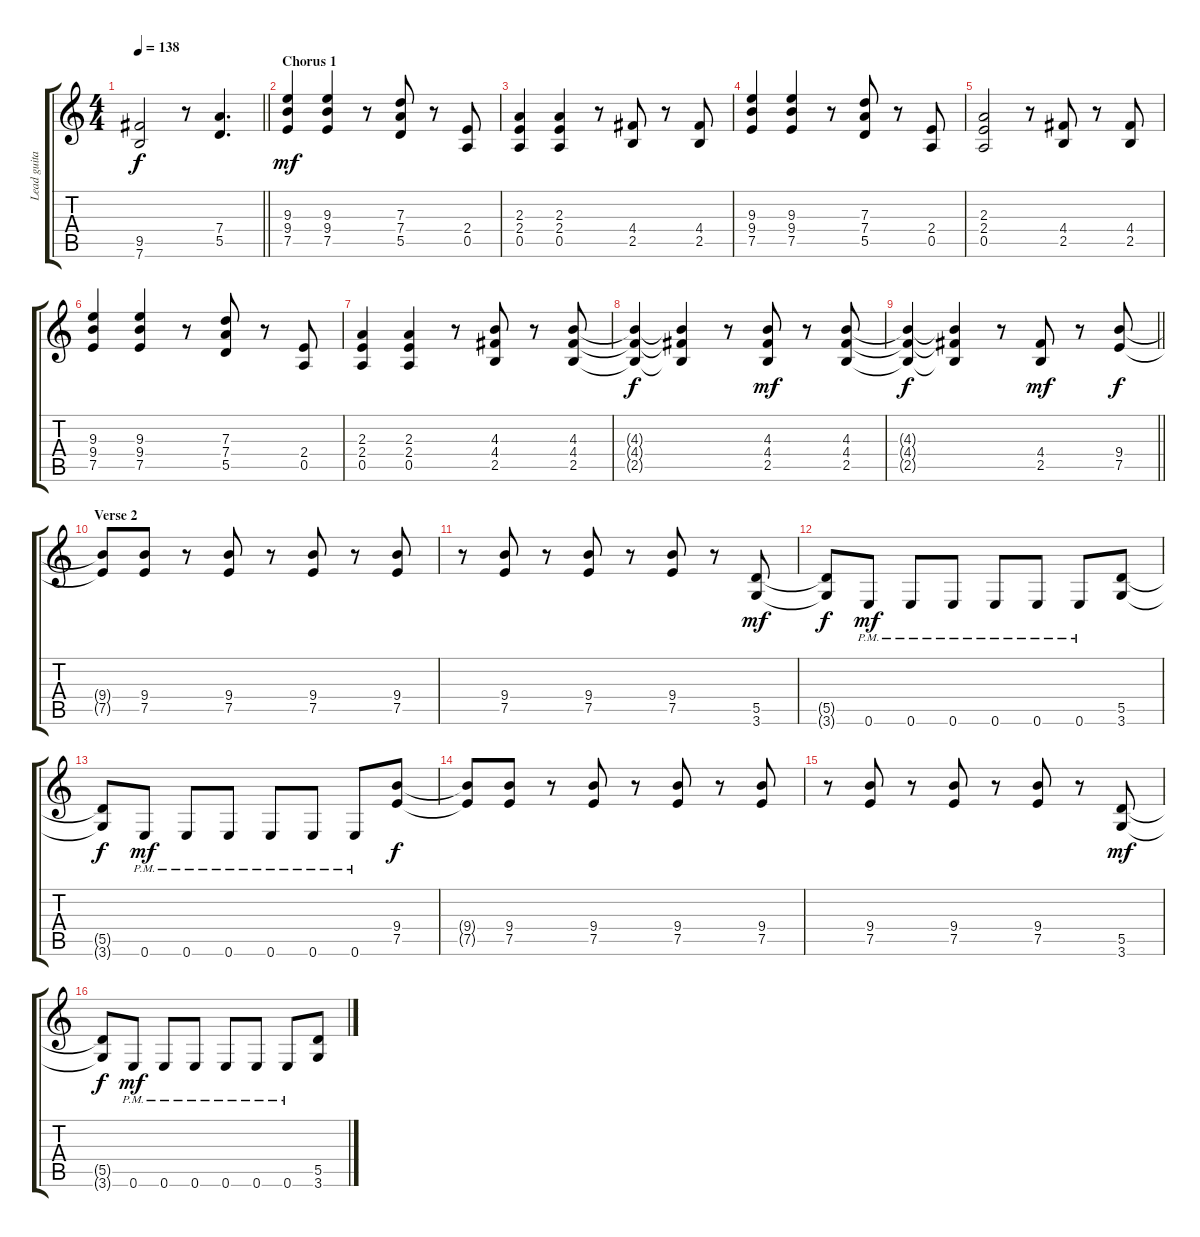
\track ("Lead guitar" "Lead guita") {instrument distortionguitar}
\staff {score tabs}
\tuning (E4 B3 G3 D3 A2 E2) {hide}
\ts (4 4)
\tempo 138
\clef g2
\barLineRight lightlight
\ks c
(9.5{t} 7.6{t}).2{dy f} r.8 (7.4 5.5).4{d} |
\section ("" "Chorus 1")
(9.3 9.4 7.5).4{dy mf} (9.3 9.4 7.5).4 r.8 (7.3 7.4 5.5).8 r.8 (2.4 0.5).8 |
(2.3 2.4 0.5).4 (2.3 2.4 0.5).4 r.8 (4.4 2.5).8 r.8 (4.4 2.5).8 |
(9.3 9.4 7.5).4 (9.3 9.4 7.5).4 r.8 (7.3 7.4 5.5).8 r.8 (2.4 0.5).8 |
(2.3 2.4 0.5).2 r.8 (4.4 2.5).8 r.8 (4.4 2.5).8 |
(9.3 9.4 7.5).4 (9.3 9.4 7.5).4 r.8 (7.3 7.4 5.5).8 r.8 (2.4 0.5).8 |
(2.3 2.4 0.5).4 (2.3 2.4 0.5).4 r.8 (4.3 4.4 2.5).8 r.8 (4.3 4.4 2.5).8 |
(4.3{t} 4.4{t} 2.5{t}).4{dy f} (4.3{t} 4.4{t} 2.5{t}).4 r.8 (4.3 4.4 2.5).8{dy mf} r.8 (4.3 4.4 2.5).8 |
\barLineRight lightlight
(4.3{t} 4.4{t} 2.5{t}).4{dy f} (4.3{t} 4.4{t} 2.5{t}).4 r.8 (4.4 2.5).8{dy mf} r.8 (9.4 7.5).8{dy f} |
\section ("" "Verse 2")
(9.4{t} 7.5{t}).8 (9.4 7.5).8 r.8 (9.4 7.5).8 r.8 (9.4 7.5).8 r.8 (9.4 7.5).8 |
r.8 (9.4 7.5).8 r.8 (9.4 7.5).8 r.8 (9.4 7.5).8 r.8 (5.5 3.6).8{dy mf} |
(5.5{t} 3.6{t}).8{dy f} 0.6{pm}.8{dy mf} 0.6{pm}.8 0.6{pm}.8 0.6{pm}.8 0.6{pm}.8 0.6{pm}.8 (5.5 3.6).8 |
(5.5{t} 3.6{t}).8{dy f} 0.6{pm}.8{dy mf} 0.6{pm}.8 0.6{pm}.8 0.6{pm}.8 0.6{pm}.8 0.6{pm}.8 (9.4 7.5).8{dy f} |
(9.4{t} 7.5{t}).8 (9.4 7.5).8 r.8 (9.4 7.5).8 r.8 (9.4 7.5).8 r.8 (9.4 7.5).8 |
r.8 (9.4 7.5).8 r.8 (9.4 7.5).8 r.8 (9.4 7.5).8 r.8 (5.5 3.6).8{dy mf} |
(5.5{t} 3.6{t}).8{dy f} 0.6{pm}.8{dy mf} 0.6{pm}.8 0.6{pm}.8 0.6{pm}.8 0.6{pm}.8 0.6{pm}.8 (5.5 3.6).8
